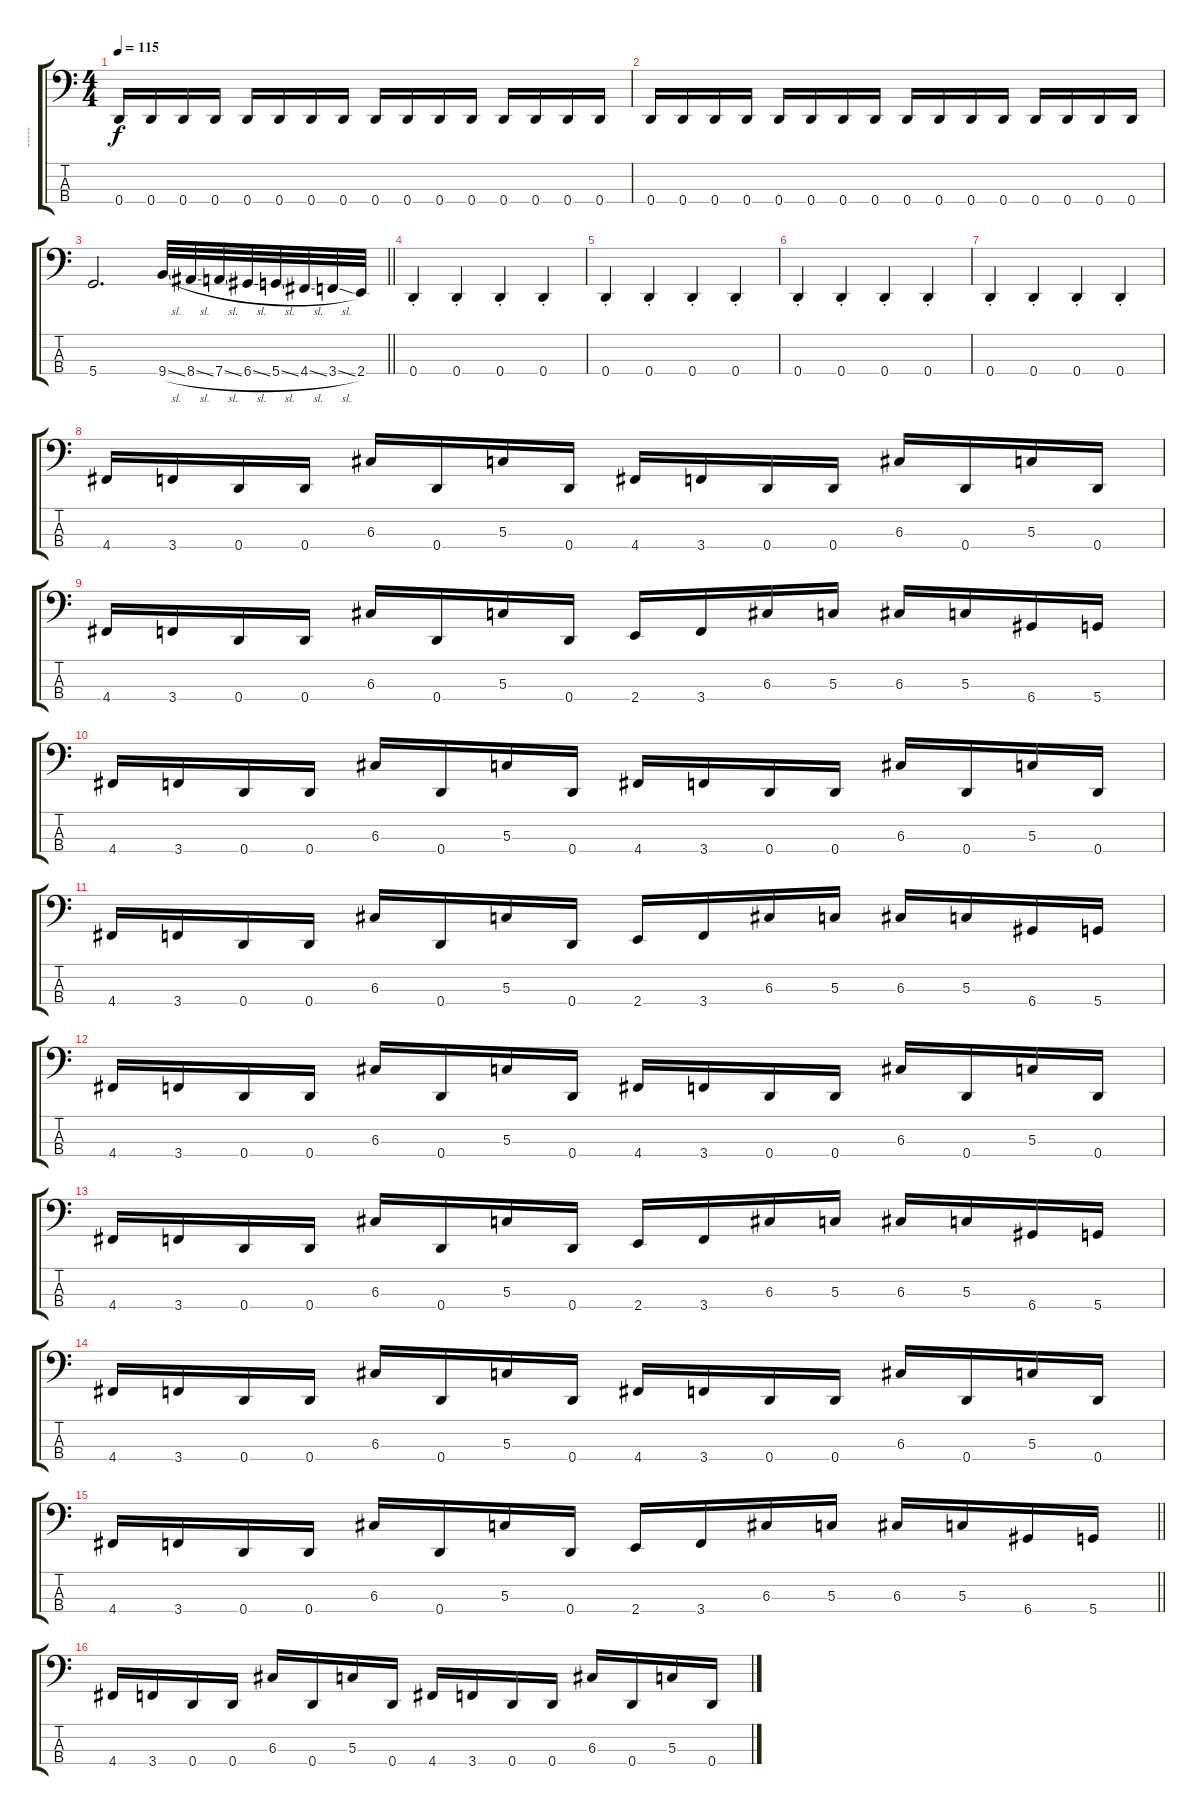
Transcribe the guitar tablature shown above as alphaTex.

\track ("-----" "-----") {instrument electricbassfinger}
\staff {score tabs}
\tuning (F2 C2 G1 D1) {hide}
\ts (4 4)
\tempo 115
\clef f4
\ks c
0.4.16{dy f} 0.4.16 0.4.16 0.4.16 0.4.16 0.4.16 0.4.16 0.4.16 0.4.16 0.4.16 0.4.16 0.4.16 0.4.16 0.4.16 0.4.16 0.4.16 |
0.4.16 0.4.16 0.4.16 0.4.16 0.4.16 0.4.16 0.4.16 0.4.16 0.4.16 0.4.16 0.4.16 0.4.16 0.4.16 0.4.16 0.4.16 0.4.16 |
\barLineRight lightlight
5.4.2{d} 9.4{sl}.32 8.4{sl}.32 7.4{sl}.32 6.4{sl}.32 5.4{sl}.32 4.4{sl}.32 3.4{sl}.32 2.4.32 |
\section ("" "")
0.4{st}.4 0.4{st}.4 0.4{st}.4 0.4{st}.4 |
0.4{st}.4 0.4{st}.4 0.4{st}.4 0.4{st}.4 |
0.4{st}.4 0.4{st}.4 0.4{st}.4 0.4{st}.4 |
0.4{st}.4 0.4{st}.4 0.4{st}.4 0.4{st}.4 |
4.4.16 3.4.16 0.4.16 0.4.16 6.3.16 0.4.16 5.3.16 0.4.16 4.4.16 3.4.16 0.4.16 0.4.16 6.3.16 0.4.16 5.3.16 0.4.16 |
4.4.16 3.4.16 0.4.16 0.4.16 6.3.16 0.4.16 5.3.16 0.4.16 2.4.16 3.4.16 6.3.16 5.3.16 6.3.16 5.3.16 6.4.16 5.4.16 |
4.4.16 3.4.16 0.4.16 0.4.16 6.3.16 0.4.16 5.3.16 0.4.16 4.4.16 3.4.16 0.4.16 0.4.16 6.3.16 0.4.16 5.3.16 0.4.16 |
4.4.16 3.4.16 0.4.16 0.4.16 6.3.16 0.4.16 5.3.16 0.4.16 2.4.16 3.4.16 6.3.16 5.3.16 6.3.16 5.3.16 6.4.16 5.4.16 |
4.4.16 3.4.16 0.4.16 0.4.16 6.3.16 0.4.16 5.3.16 0.4.16 4.4.16 3.4.16 0.4.16 0.4.16 6.3.16 0.4.16 5.3.16 0.4.16 |
4.4.16 3.4.16 0.4.16 0.4.16 6.3.16 0.4.16 5.3.16 0.4.16 2.4.16 3.4.16 6.3.16 5.3.16 6.3.16 5.3.16 6.4.16 5.4.16 |
4.4.16 3.4.16 0.4.16 0.4.16 6.3.16 0.4.16 5.3.16 0.4.16 4.4.16 3.4.16 0.4.16 0.4.16 6.3.16 0.4.16 5.3.16 0.4.16 |
\barLineRight lightlight
4.4.16 3.4.16 0.4.16 0.4.16 6.3.16 0.4.16 5.3.16 0.4.16 2.4.16 3.4.16 6.3.16 5.3.16 6.3.16 5.3.16 6.4.16 5.4.16 |
4.4.16 3.4.16 0.4.16 0.4.16 6.3.16 0.4.16 5.3.16 0.4.16 4.4.16 3.4.16 0.4.16 0.4.16 6.3.16 0.4.16 5.3.16 0.4.16
